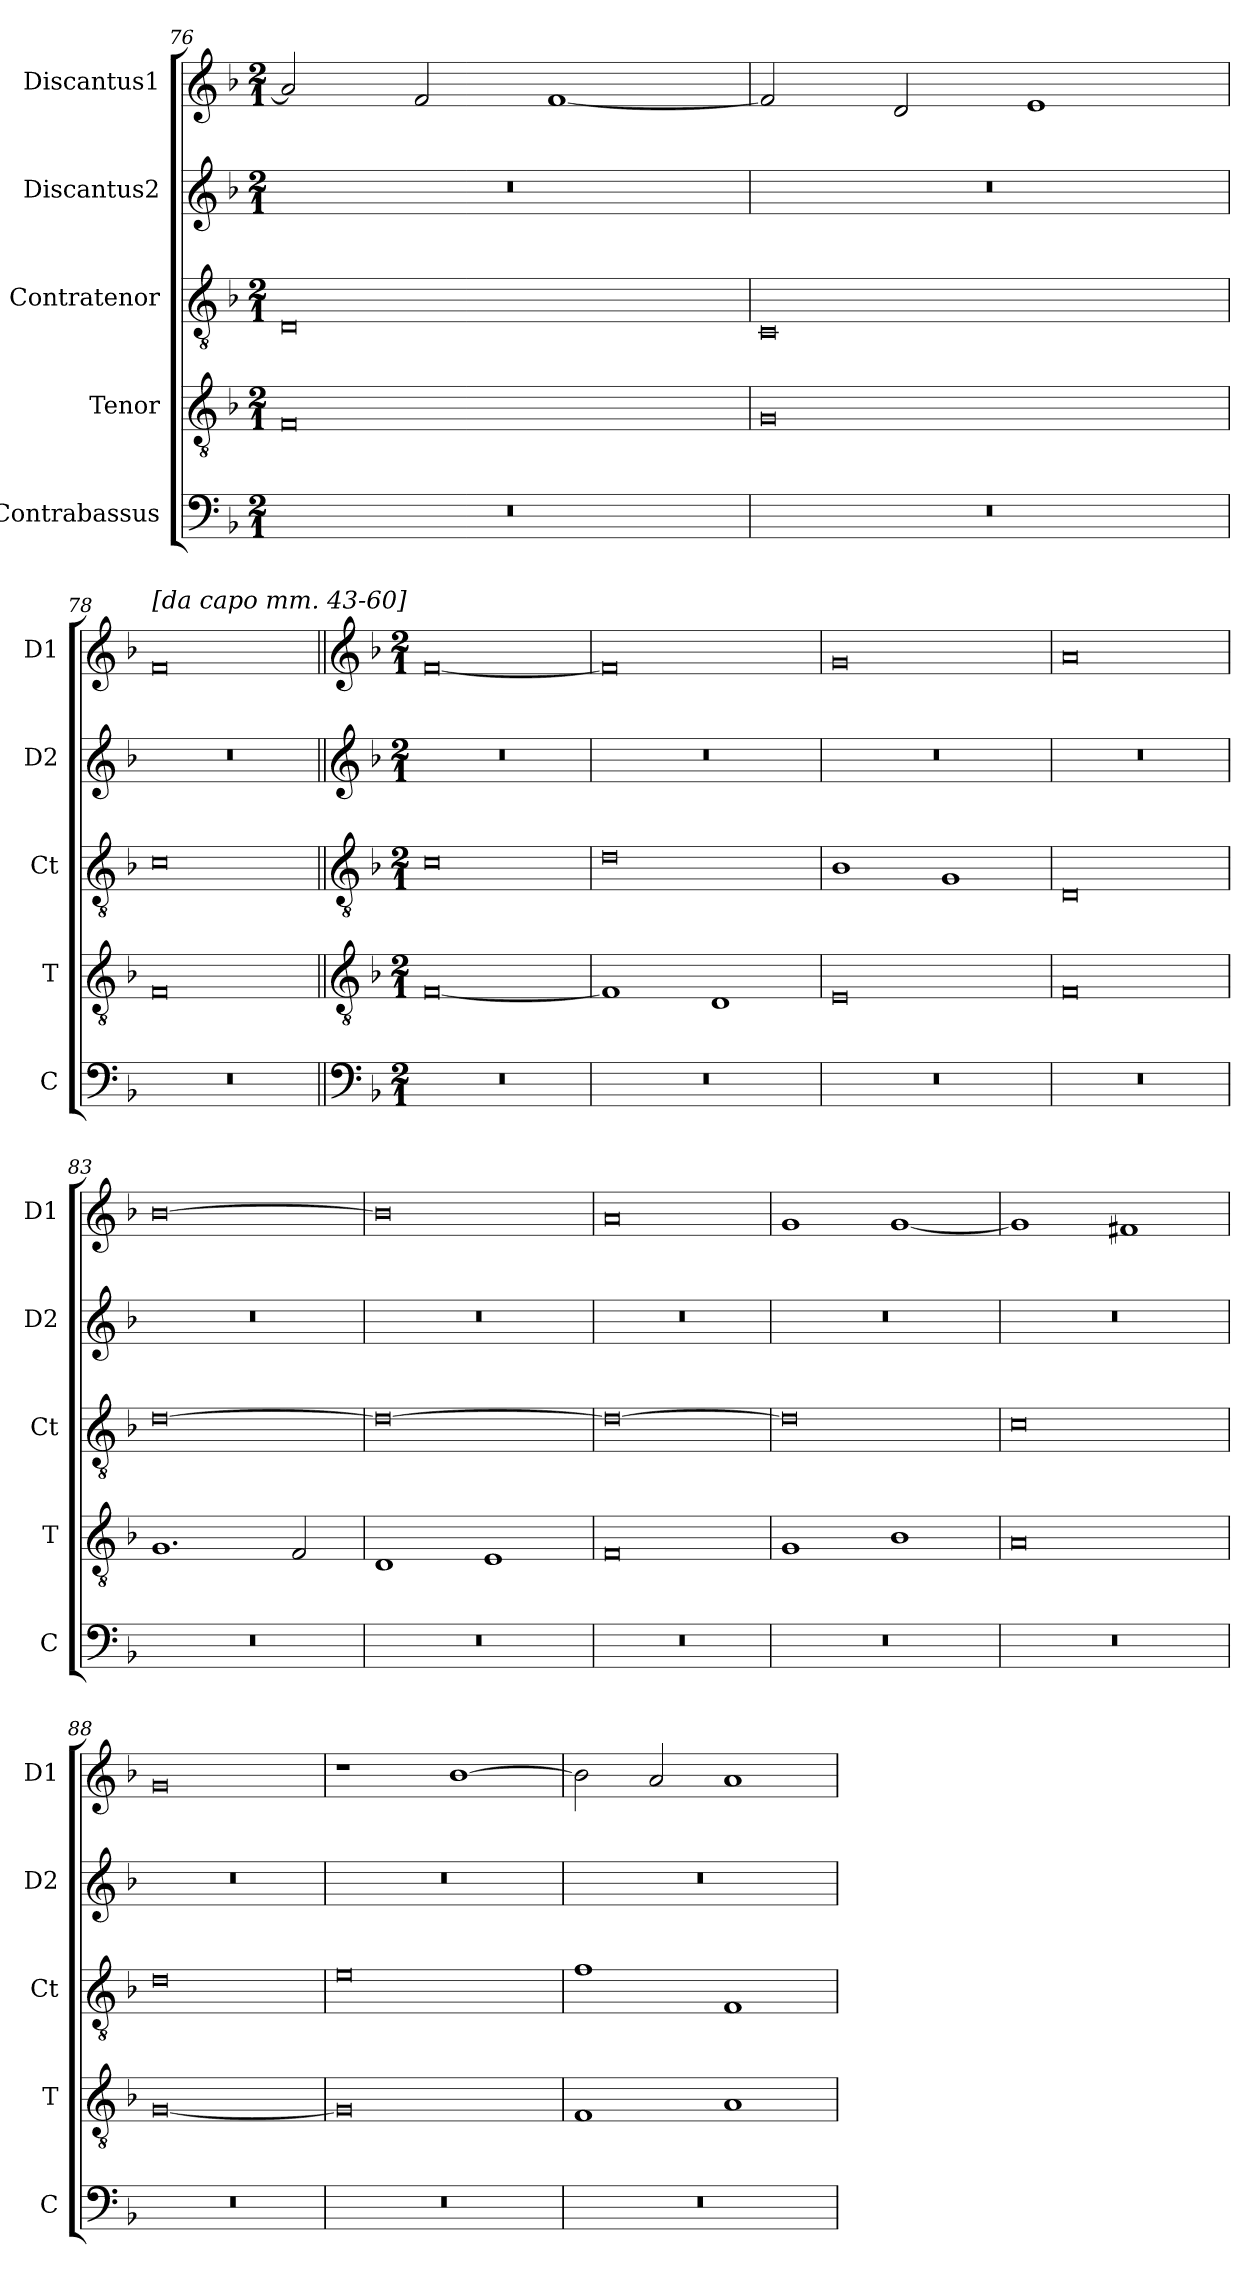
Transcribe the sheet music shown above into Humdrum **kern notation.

**kern	**kern	**kern	**kern	**kern
*part5	*part4	*part3	*part2	*part1
*staff5	*staff4	*staff3	*staff2	*staff1
*I"Contrabassus	*I"Tenor	*I"Contratenor	*I"Discantus2	*I"Discantus1
*I'C	*I'T	*I'Ct	*I'D2	*I'D1
*clefF4	*clefGv2	*clefGv2	*clefG2	*clefG2
*k[b-]	*k[b-]	*k[b-]	*k[b-]	*k[b-]
*M2/1	*M2/1	*M2/1	*M2/1	*M2/1
=76	=76	=76	=76	=76
0r	0F	0D	0r	2a/]
.	.	.	.	2f/
.	.	.	.	[1f
=77	=77	=77	=77	=77
0r	0G	0C	0r	2f/]
.	.	.	.	2d/
.	.	.	.	1e
=78	=78	=78	=78	=78
!	!	!	!	!LO:TX:a:t=[da capo mm. 43-60]
0r	0F	0c	0r	0f
!!LO:LB:g=z
=79||	=79||	=79||	=79||	=79||
*clefF4	*clefGv2	*clefGv2	*clefG2	*clefG2
*k[b-]	*k[b-]	*k[b-]	*k[b-]	*k[b-]
*M2/1	*M2/1	*M2/1	*M2/1	*M2/1
0r	[0F	0c	0r	[0f
=80	=80	=80	=80	=80
0r	1F]	0d	0r	0f]
.	1D	.	.	.
=81	=81	=81	=81	=81
0r	0E	1B-	0r	0g
.	.	1G	.	.
=82	=82	=82	=82	=82
0r	0F	0D	0r	0a
=83	=83	=83	=83	=83
0r	1.G	[0d	0r	[0b-
.	2F/	.	.	.
=84	=84	=84	=84	=84
0r	1D	0d_	0r	0b-]
.	1E	.	.	.
=85	=85	=85	=85	=85
0r	0F	0d_	0r	0a
=86	=86	=86	=86	=86
0r	1G	0d]	0r	1g
.	1B-	.	.	[1g
=87	=87	=87	=87	=87
0r	0A	0c	0r	1g]
.	.	.	.	1f#X
=88	=88	=88	=88	=88
0r	[0G	0d	0r	0g
=89	=89	=89	=89	=89
0r	0G]	0e	0r	1r
.	.	.	.	[1b-
=90	=90	=90	=90	=90
0r	1F	1f	0r	2b-\]
.	.	.	.	2a/
.	1A	1F	.	1a
=	=	=	=	=
*-	*-	*-	*-	*-
